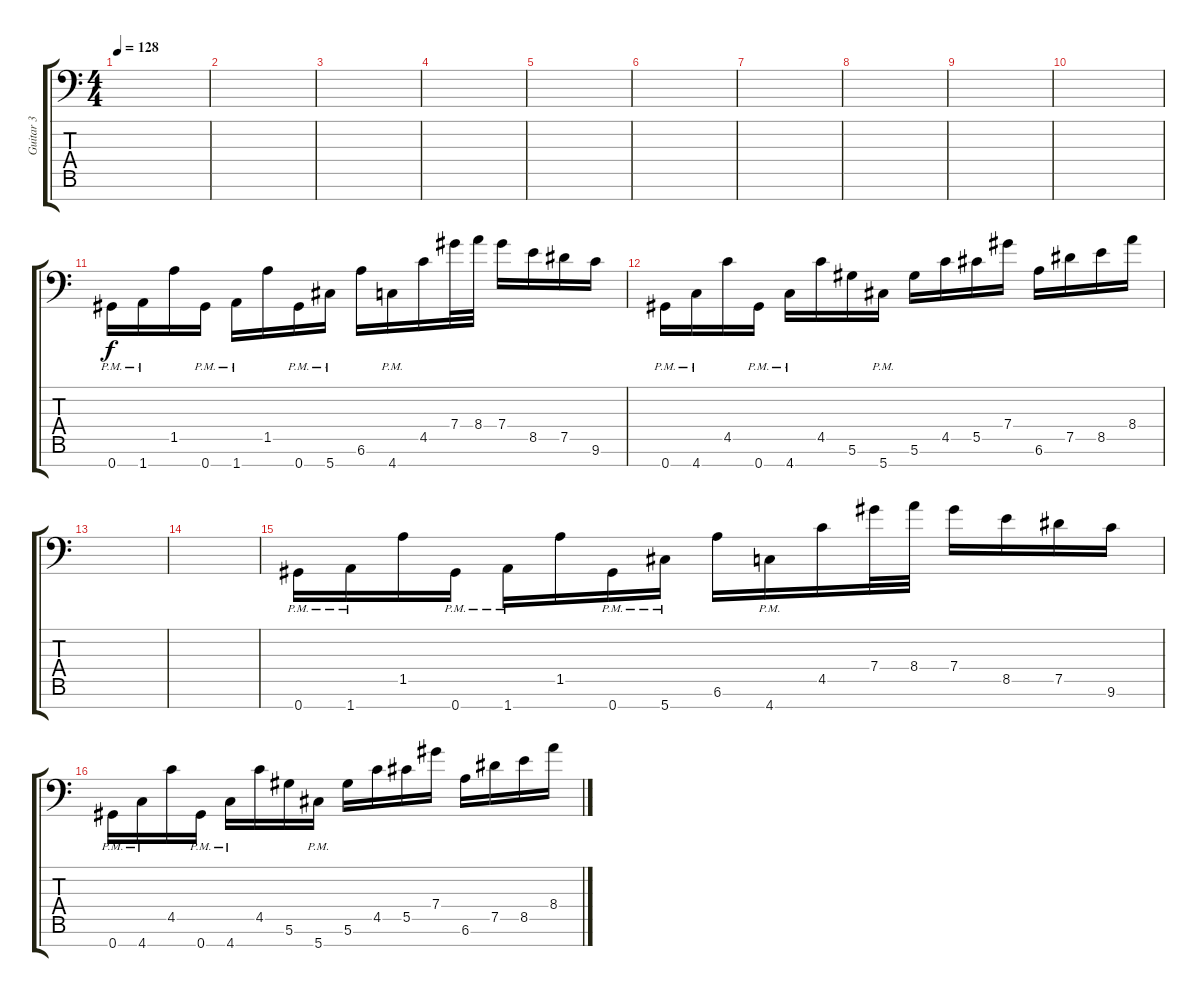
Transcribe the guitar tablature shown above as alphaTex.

\track ("Guitar 3" "Guitar 3") {instrument distortionguitar}
\staff {score tabs}
\tuning (Eb4 Bb3 Gb3 Db3 Ab2 Eb2 Ab1) {hide}
\ts (4 4)
\tempo 128
\clef f4
\ks c
|
|
|
|
|
|
|
|
|
|
0.7{pm}.16 1.7{pm}.16 1.5.16 0.7{pm}.16 1.7{pm}.16 1.5.16 0.7{pm}.16 5.7{pm}.16 6.6.16 4.7{pm}.16 4.5.16 7.4.32 8.4.32 7.4.16 8.5.16 7.5.16 9.6.16 |
0.7{pm}.16 4.7{pm}.16 4.5.16 0.7{pm}.16 4.7{pm}.16 4.5.16 5.6.16 5.7{pm}.16 5.6.16 4.5.16 5.5.16 7.4.16 6.6.16 7.5.16 8.5.16 8.4.16 |
|
|
0.7{pm}.16 1.7{pm}.16 1.5.16 0.7{pm}.16 1.7{pm}.16 1.5.16 0.7{pm}.16 5.7{pm}.16 6.6.16 4.7{pm}.16 4.5.16 7.4.32 8.4.32 7.4.16 8.5.16 7.5.16 9.6.16 |
0.7{pm}.16 4.7{pm}.16 4.5.16 0.7{pm}.16 4.7{pm}.16 4.5.16 5.6.16 5.7{pm}.16 5.6.16 4.5.16 5.5.16 7.4.16 6.6.16 7.5.16 8.5.16 8.4.16
